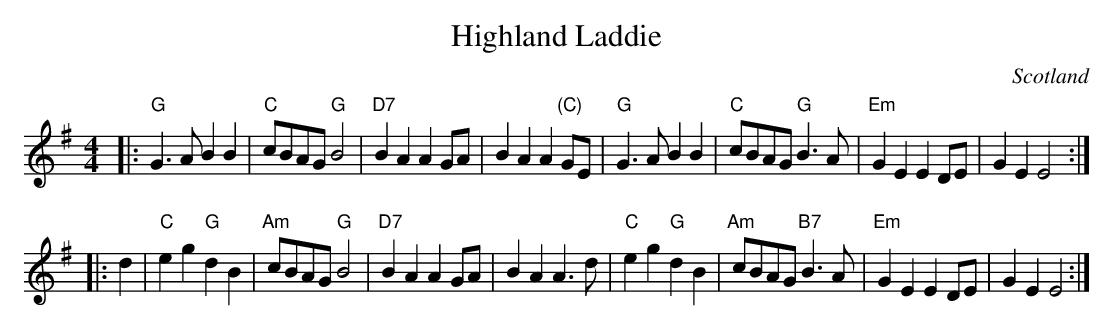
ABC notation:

X:1
T: Highland Laddie
O: Scotland
M: 4/4
K: Em
|:\
"G"G3A B2B2 | "C"cBAG "G"B4  | "D7"B2A2 A2GA | B2A2 A2"(C)"GE |\
"G"G3A B2B2 | "C"cBAG "G"B3A | "Em"G2E2 E2DE | G2E2 E4 :|
|: d2 |\
"C"e2g2 "G"d2B2 | "Am"cBAG "G"B4   | "D7"B2A2 A2GA | B2A2 A3d |\
"C"e2g2 "G"d2B2 | "Am"cBAG "B7"B3A | "Em"G2E2 E2DE | G2E2 E4 :|
